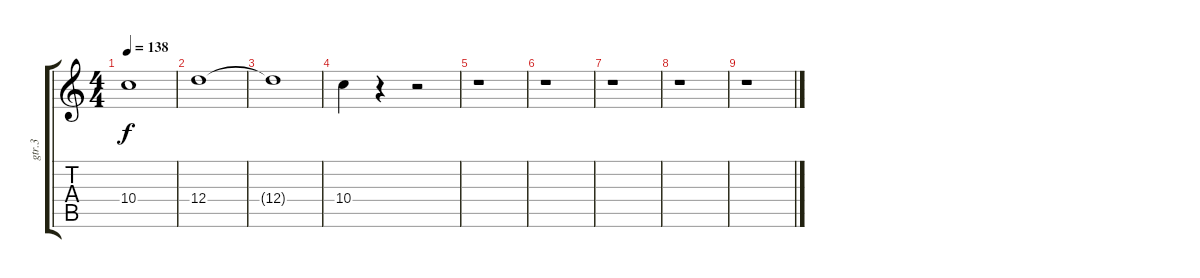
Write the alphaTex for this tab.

\track ("gtr.3" "gtr.3") {instrument overdrivenguitar}
\staff {score tabs}
\tuning (E4 B3 G3 D3 A2 E2) {hide}
\ts (4 4)
\tempo 138
\clef g2
\ks c
10.4{t}.1{dy f} |
12.4.1 |
12.4{t}.1 |
10.4.4 r.4 r.2 |
r.1 |
r.1 |
r.1 |
r.1 |
r.1
